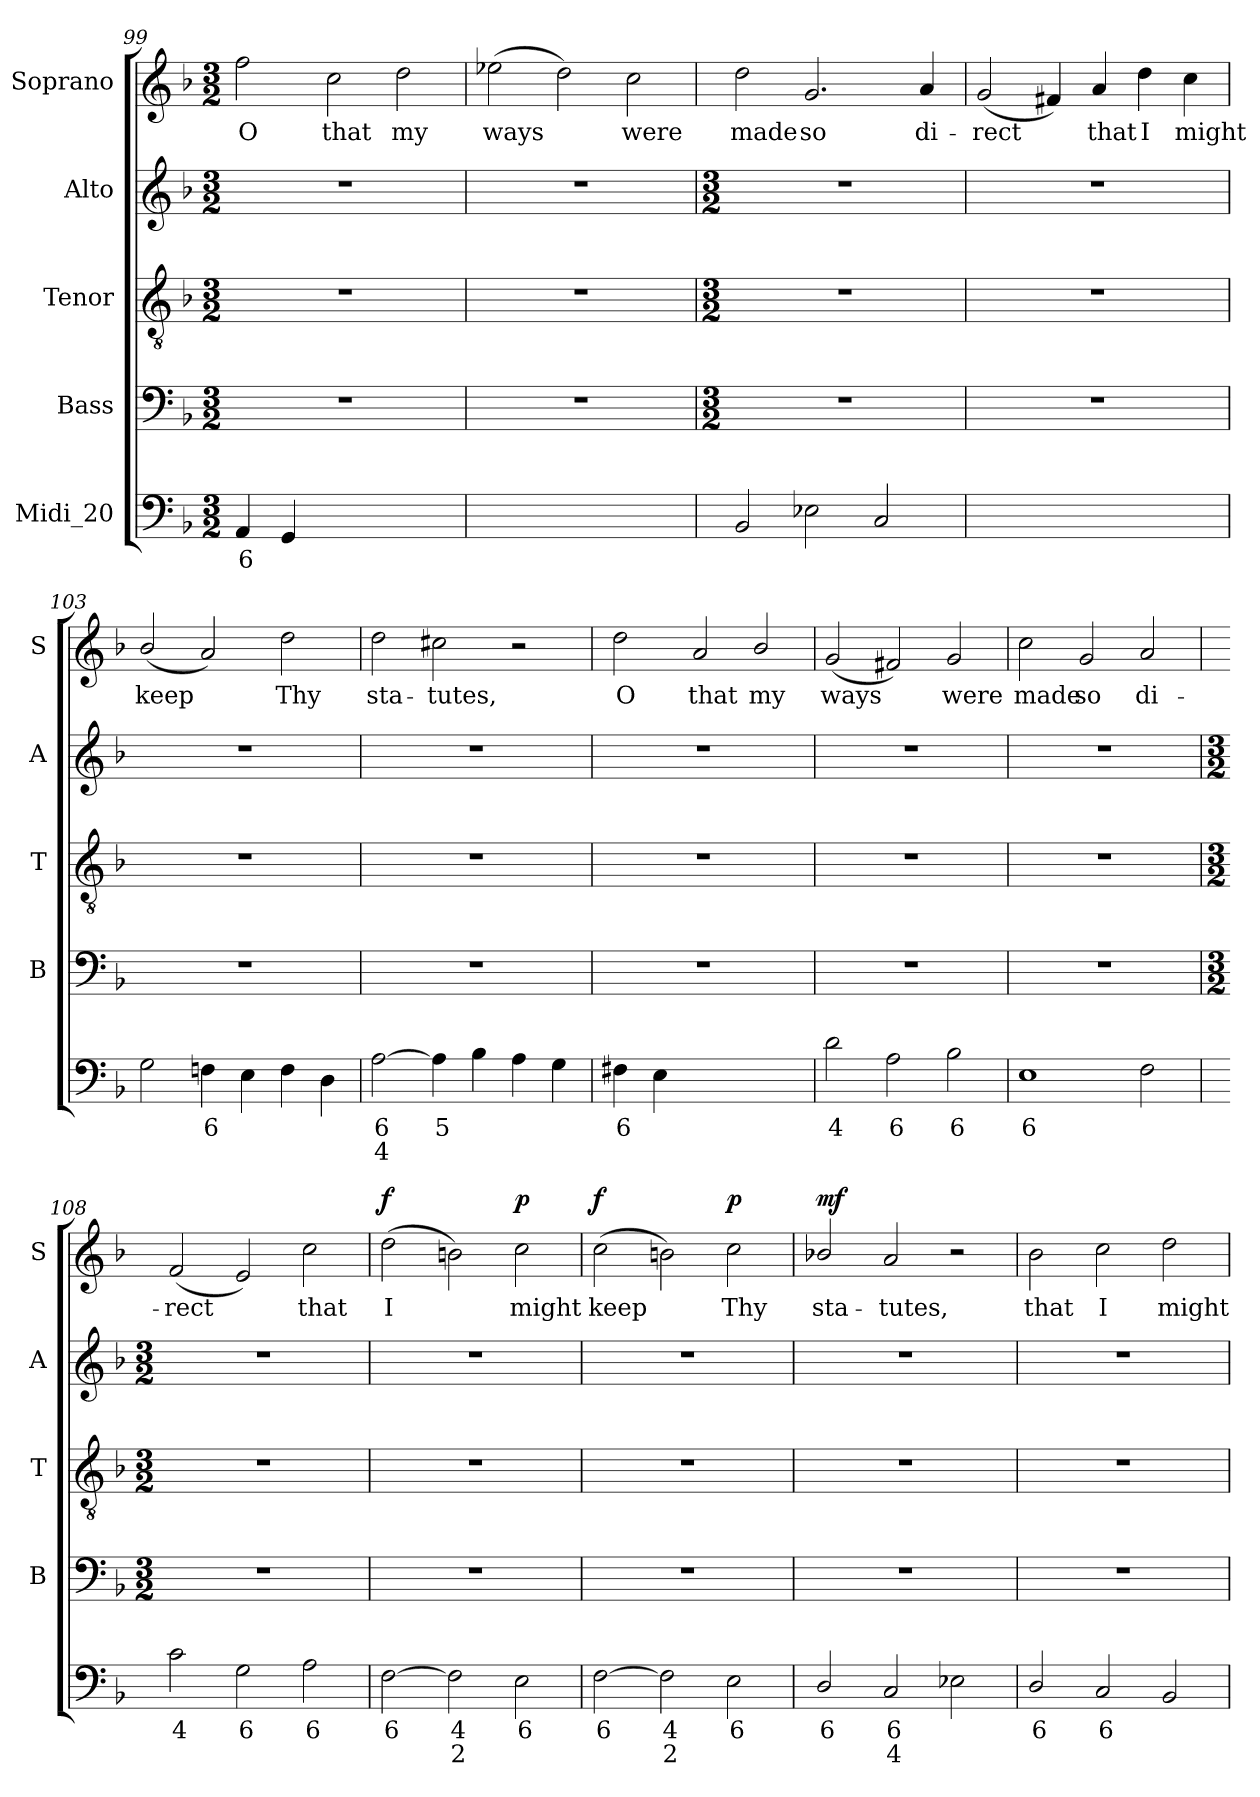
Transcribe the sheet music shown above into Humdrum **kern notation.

**kern	**text	**text	**kern	**kern	**kern	**kern	**text	**dynam
*part5	*part5	*part5	*part4	*part3	*part2	*part1	*part1	*part1
*staff5	*staff5	*staff5	*staff4	*staff3	*staff2	*staff1	*staff1	*staff1
*I"Midi_20	*	*	*I"Bass	*I"Tenor	*I"Alto	*I"Soprano	*	*
*	*	*	*I'B	*I'T	*I'A	*I'S	*	*
*clefF4	*	*	*clefF4	*clefGv2	*clefG2	*clefG2	*	*
*k[b-]	*	*	*k[b-]	*k[b-]	*k[b-]	*k[b-]	*	*
*F:	*	*	*F:	*F:	*F:	*F:	*	*
*M3/2	*	*	*M3/2	*M3/2	*M3/2	*M3/2	*	*
=99	=99	=99	=99	=99	=99	=99	=99	=99
!	!LO:LY:b	!	!	!	!	!	!LO:LY:b	!
4AA	6	.	1.r	1.r	1.r	2ff	O	.
4GG	.	.	.	.	.	.	.	.
!	!LO:LY:b	!LO:LY:b	!	!	!	!	!LO:LY:b	!
[2FFyy	5	3	.	.	.	2cc	that	.
!	!LO:LY:b	!LO:LY:b	!	!	!	!	!LO:LY:b	!
2FFyy_	6	4	.	.	.	2dd	my	.
=100	=100	=100	=100	=100	=100	=100	=100	=100
!	!LO:LY:b	!LO:LY:b	!	!	!	!	!LO:LY:b	!
2FFyy_	7	5	1.r	1.r	1.r	(>2ee-X	ways	.
!	!LO:LY:b	!LO:LY:b	!	!	!	!	!	!
2FFyy_	6	4	.	.	.	2dd)	.	.
!	!LO:LY:b	!LO:LY:b	!	!	!	!	!LO:LY:b	!
2FFyy]	5	3	.	.	.	2cc	were	.
!!LO:LB:g=z
=101	=101	=101	=101	=101	=101	=101	=101	=101
*	*	*	*M3/2	*M3/2	*M3/2	*	*	*
!	!	!	!	!	!	!	!LO:LY:b	!
2BB-	.	.	1.r	1.r	1.r	2dd	made	.
!	!	!	!	!	!	!	!LO:LY:b	!
2E-X	.	.	.	.	.	2.g	so	.
2C	.	.	.	.	.	.	.	.
!	!	!	!	!	!	!	!LO:LY:b	!
.	.	.	.	.	.	4a	di-	.
=102	=102	=102	=102	=102	=102	=102	=102	=102
!	!LO:LY:b	!LO:LY:b	!	!	!	!	!LO:LY:b	!
[2Dyy	6	4	1.r	1.r	1.r	(<2g	-rect	.
!	!LO:LY:b	!	!	!	!	!	!	!
2Dyy]	5	.	.	.	.	4f#X)	.	.
!	!	!	!	!	!	!	!LO:LY:b	!
.	.	.	.	.	.	4a	that	.
!	!LO:LY:b	!	!	!	!	!	!LO:LY:b	!
[4F#Xyy	6	.	.	.	.	4dd	I	.
!	!LO:LY:b	!	!	!	!	!	!LO:LY:b	!
4F#yy]	5	.	.	.	.	4cc	might	.
=103	=103	=103	=103	=103	=103	=103	=103	=103
!	!	!	!	!	!	!	!LO:LY:b	!
2G	.	.	1.r	1.r	1.r	(<2b-/	keep	.
!	!LO:LY:b	!	!	!	!	!	!	!
4Fn	6	.	.	.	.	2a)	.	.
4E	.	.	.	.	.	.	.	.
!	!	!	!	!	!	!	!LO:LY:b	!
4F	.	.	.	.	.	2dd	Thy	.
4D	.	.	.	.	.	.	.	.
=104	=104	=104	=104	=104	=104	=104	=104	=104
!	!LO:LY:b	!LO:LY:b	!	!	!	!	!LO:LY:b	!
[2A	6	4	1.r	1.r	1.r	2dd	sta-	.
!	!LO:LY:b	!	!	!	!	!	!LO:LY:b	!
4A]	5	.	.	.	.	2cc#X	-tutes,	.
4B-	.	.	.	.	.	.	.	.
4A	.	.	.	.	.	2r	.	.
4G	.	.	.	.	.	.	.	.
=105	=105	=105	=105	=105	=105	=105	=105	=105
!	!LO:LY:b	!	!	!	!	!	!LO:LY:b	!
4F#X	6	.	1.r	1.r	1.r	2dd	O	.
4E	.	.	.	.	.	.	.	.
!	!LO:LY:b	!	!	!	!	!	!LO:LY:b	!
[2Dyy	5	.	.	.	.	2a	that	.
!	!LO:LY:b	!LO:LY:b	!	!	!	!	!LO:LY:b	!
2Dyy]	6	4	.	.	.	2b-/	my	.
=106	=106	=106	=106	=106	=106	=106	=106	=106
!	!LO:LY:b	!	!	!	!	!	!LO:LY:b	!
2d	4	.	1.r	1.r	1.r	(<2g	ways	.
!	!LO:LY:b	!	!	!	!	!	!	!
2A	6	.	.	.	.	2f#X)	.	.
!	!LO:LY:b	!	!	!	!	!	!LO:LY:b	!
2B-	6	.	.	.	.	2g	were	.
=107	=107	=107	=107	=107	=107	=107	=107	=107
!	!LO:LY:b	!	!	!	!	!	!LO:LY:b	!
1E	6	.	1.r	1.r	1.r	2cc	made	.
!	!	!	!	!	!	!	!LO:LY:b	!
.	.	.	.	.	.	2g	so	.
!	!	!	!	!	!	!	!LO:LY:b	!
2F	.	.	.	.	.	2a	di-	.
!!LO:LB:g=z
=108	=108	=108	=108	=108	=108	=108	=108	=108
*	*	*	*M3/2	*M3/2	*M3/2	*	*	*
!	!LO:LY:b	!	!	!	!	!	!LO:LY:b	!
2c	4	.	1.r	1.r	1.r	(<2f	-rect	.
!	!LO:LY:b	!	!	!	!	!	!	!
2G	6	.	.	.	.	2e)	.	.
!	!LO:LY:b	!	!	!	!	!	!LO:LY:b	!
2A	6	.	.	.	.	2cc	that	.
=109	=109	=109	=109	=109	=109	=109	=109	=109
!	!LO:LY:b	!	!	!	!	!	!LO:LY:b	!LO:DY:b
[2F	6	.	1.r	1.r	1.r	(>2dd	I	f
!	!LO:LY:b	!LO:LY:b	!	!	!	!	!	!
2F]	4	2	.	.	.	2bn)	.	.
!	!LO:LY:b	!	!	!	!	!	!LO:LY:b	!LO:DY:b
2E	6	.	.	.	.	2cc	might	p
=110	=110	=110	=110	=110	=110	=110	=110	=110
!	!LO:LY:b	!	!	!	!	!	!LO:LY:b	!LO:DY:b
[2F	6	.	1.r	1.r	1.r	(>2cc	keep	f
!	!LO:LY:b	!LO:LY:b	!	!	!	!	!	!
2F]	4	2	.	.	.	2bn)	.	.
!	!LO:LY:b	!	!	!	!	!	!LO:LY:b	!LO:DY:b
2E	6	.	.	.	.	2cc	Thy	p
=111	=111	=111	=111	=111	=111	=111	=111	=111
!	!LO:LY:b	!	!	!	!	!	!LO:LY:b	!LO:DY:b
2D/	6	.	1.r	1.r	1.r	2b-X/	sta-	mf
!	!LO:LY:b	!LO:LY:b	!	!	!	!	!LO:LY:b	!
2C	6	4	.	.	.	2a	-tutes,	.
2E-X	.	.	.	.	.	2r	.	.
=112	=112	=112	=112	=112	=112	=112	=112	=112
!	!LO:LY:b	!	!	!	!	!	!LO:LY:b	!
2D/	6	.	1.r	1.r	1.r	2b-	that	.
!	!LO:LY:b	!	!	!	!	!	!LO:LY:b	!
2C	6	.	.	.	.	2cc	I	.
!	!	!	!	!	!	!	!LO:LY:b	!
2BB-	.	.	.	.	.	2dd	might	.
=	=	=	=	=	=	=	=	=
*-	*-	*-	*-	*-	*-	*-	*-	*-
